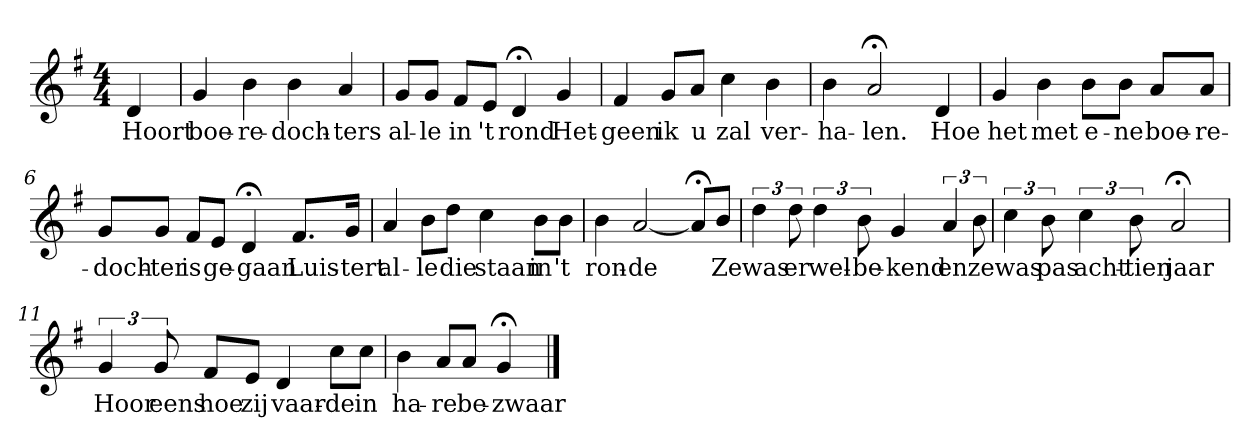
**kern	**text
*part1	*part1
*staff1	*staff1
*k[f#]	*
*G:	*
*M4/4	*
*MM120	*
=	=
4d	Hoort
=1	=1
4g	boe-
4b	-re-
4b	-doch-
4a	-ters
=2	=2
8gL	al-
8gJ	-le
8f#L	in
8eJ	't
4d;<	rond
4g	Het-
=3	=3
4f#	-geen
8gL	ik
8aJ	u
4cc	zal
4b	ver-
=4	=4
4b	-ha-
2a;<	-len.
4d	Hoe
=5	=5
4g	het
4b	met
8bL	e-
8bJ	-ne
8aL	boe-
8aJ	-re-
=6	=6
8gL	-doch-
8gJ	-ter
8f#L	is
8eJ	ge-
4d;<	-gaan
8.f#L	Luis-
16gJk	-tert
=7	=7
4a	al-
8bL	-le
8ddJ	die
4cc	staan
8bL	in
8bJ	't
=8	=8
4b	ron-
[2a	-de
8a;<L]	.
8bJ	Ze
=9	=9
6dd	was
12dd	er
6dd	wel-
12b	-be-
4g	-kend
6a	en
12b	ze
=10	=10
6cc	was
12b	pas
6cc	acht-
12b	-tien
2a;<	jaar
=11	=11
6g	Hoor
12g	eens
8f#L	hoe
8eJ	zij
4d	vaar-
8ccL	-de
8ccJ	in
=12	=12
4b	ha-
8aL	-re
8aJ	be-
4g;<	-zwaar
==	==
*-	*-
